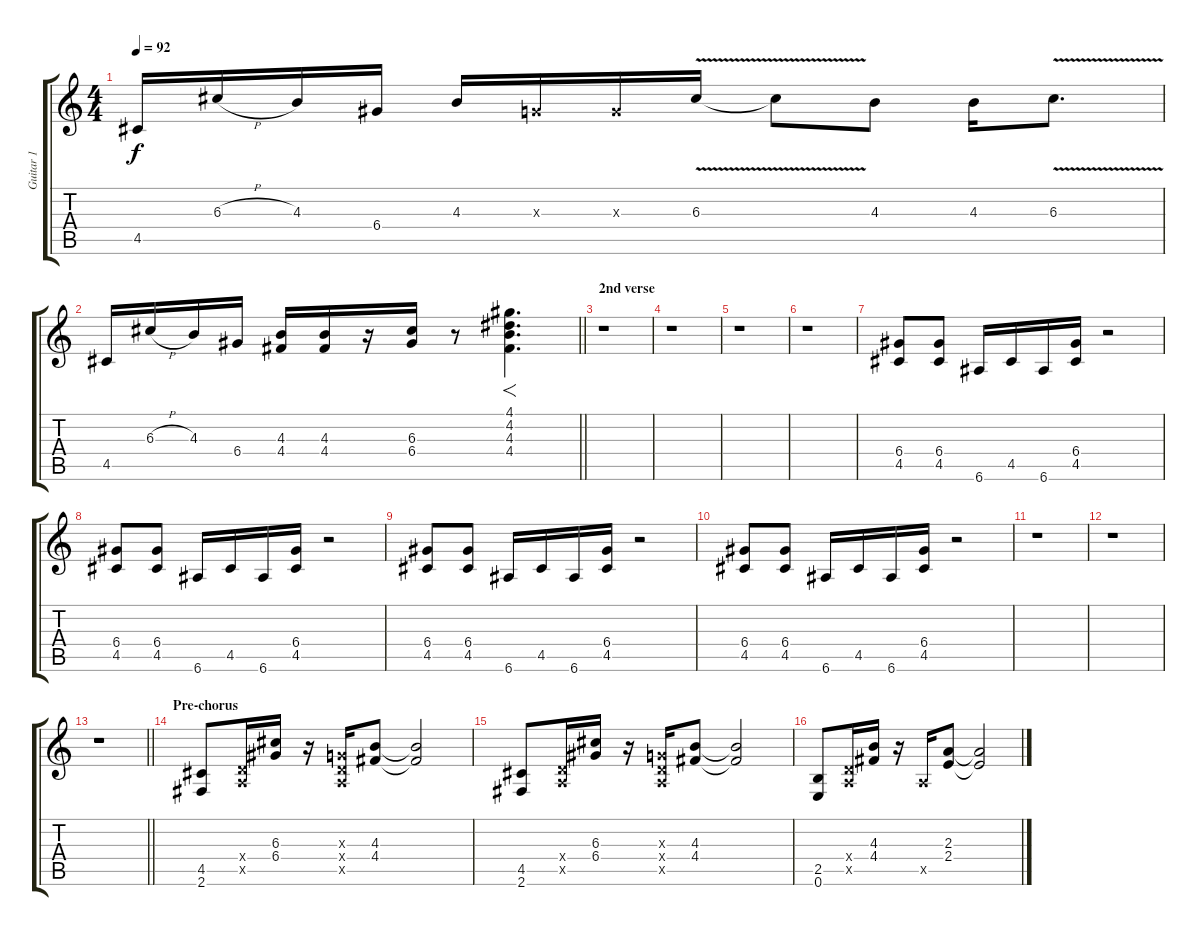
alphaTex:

\track ("Guitar 1" "Guitar 1") {instrument distortionguitar}
\staff {score tabs}
\tuning (E4 B3 G3 D3 A2 E2) {hide}
\ts (4 4)
\tempo 92
\clef g2
\ks c
4.5.16{dy f} 6.3{h}.16 4.3.16 6.4.16 4.3.16 0.3{x}.16 0.3{x}.16 6.3{v}.16 6.3{t}.8 4.3.8 4.3.16 6.3{v}.8{d} |
\barLineRight lightlight
4.5.16 6.3{h}.16 4.3.16 6.4.16 (4.3 4.4).16 (4.3 4.4).16 r.16 (6.3 6.4).16 r.8 (4.1 4.2 4.3 4.4).4{f d} |
\section ("" "2nd verse")
r.1 |
r.1 |
r.1 |
r.1 |
(6.4 4.5).8 (6.4 4.5).8 6.6.16 4.5.16 6.6.16 (6.4 4.5).16 r.2 |
(6.4 4.5).8 (6.4 4.5).8 6.6.16 4.5.16 6.6.16 (6.4 4.5).16 r.2 |
(6.4 4.5).8 (6.4 4.5).8 6.6.16 4.5.16 6.6.16 (6.4 4.5).16 r.2 |
(6.4 4.5).8 (6.4 4.5).8 6.6.16 4.5.16 6.6.16 (6.4 4.5).16 r.2 |
r.1 |
r.1 |
\barLineRight lightlight
r.1 |
\section ("" "Pre-chorus")
(4.5 2.6).8 (0.4{x} 0.5{x}).16 (6.3 6.4).16 r.16 (0.3{x} 0.4{x} 0.5{x}).16 (4.3 4.4).8 (4.3{t} 4.4{t}).2 |
(4.5 2.6).8 (0.4{x} 0.5{x}).16 (6.3 6.4).16 r.16 (0.3{x} 0.4{x} 0.5{x}).16 (4.3 4.4).8 (4.3{t} 4.4{t}).2 |
(2.5 0.6).8 (0.4{x} 0.5{x}).16 (4.3 4.4).16 r.16 0.5{x}.16 (2.3 2.4).8 (2.3{t} 2.4{t}).2
